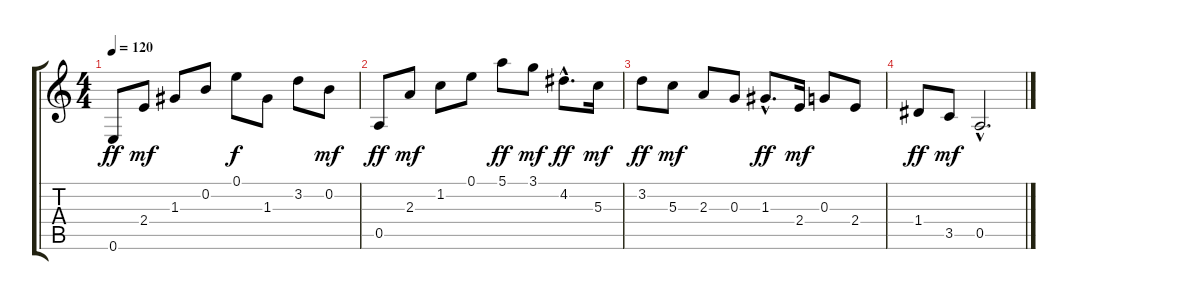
\track "" {instrument acousticguitarsteel}
\staff {score tabs}
\tuning (E4 B3 G3 D3 A2 E2) {hide}
\ts (4 4)
\tempo 120
\clef g2
\ks c
0.6.8{dy ff} 2.4.8{dy mf} 1.3.8 0.2.8 0.1.8{dy f} 1.3.8 3.2.8 0.2.8{dy mf} |
0.5.8{dy ff} 2.3.8{dy mf} 1.2.8 0.1.8 5.1.8{dy ff} 3.1.8{dy mf} 4.2{hac}.8{d dy ff} 5.3.16{dy mf} |
3.2.8{dy ff} 5.3.8{dy mf} 2.3.8 0.3.8 1.3{hac}.8{d dy ff} 2.4.16{dy mf} 0.3.8 2.4.8 |
1.4.8{dy ff} 3.5.8{dy mf} 0.5{hac}.2{d}
